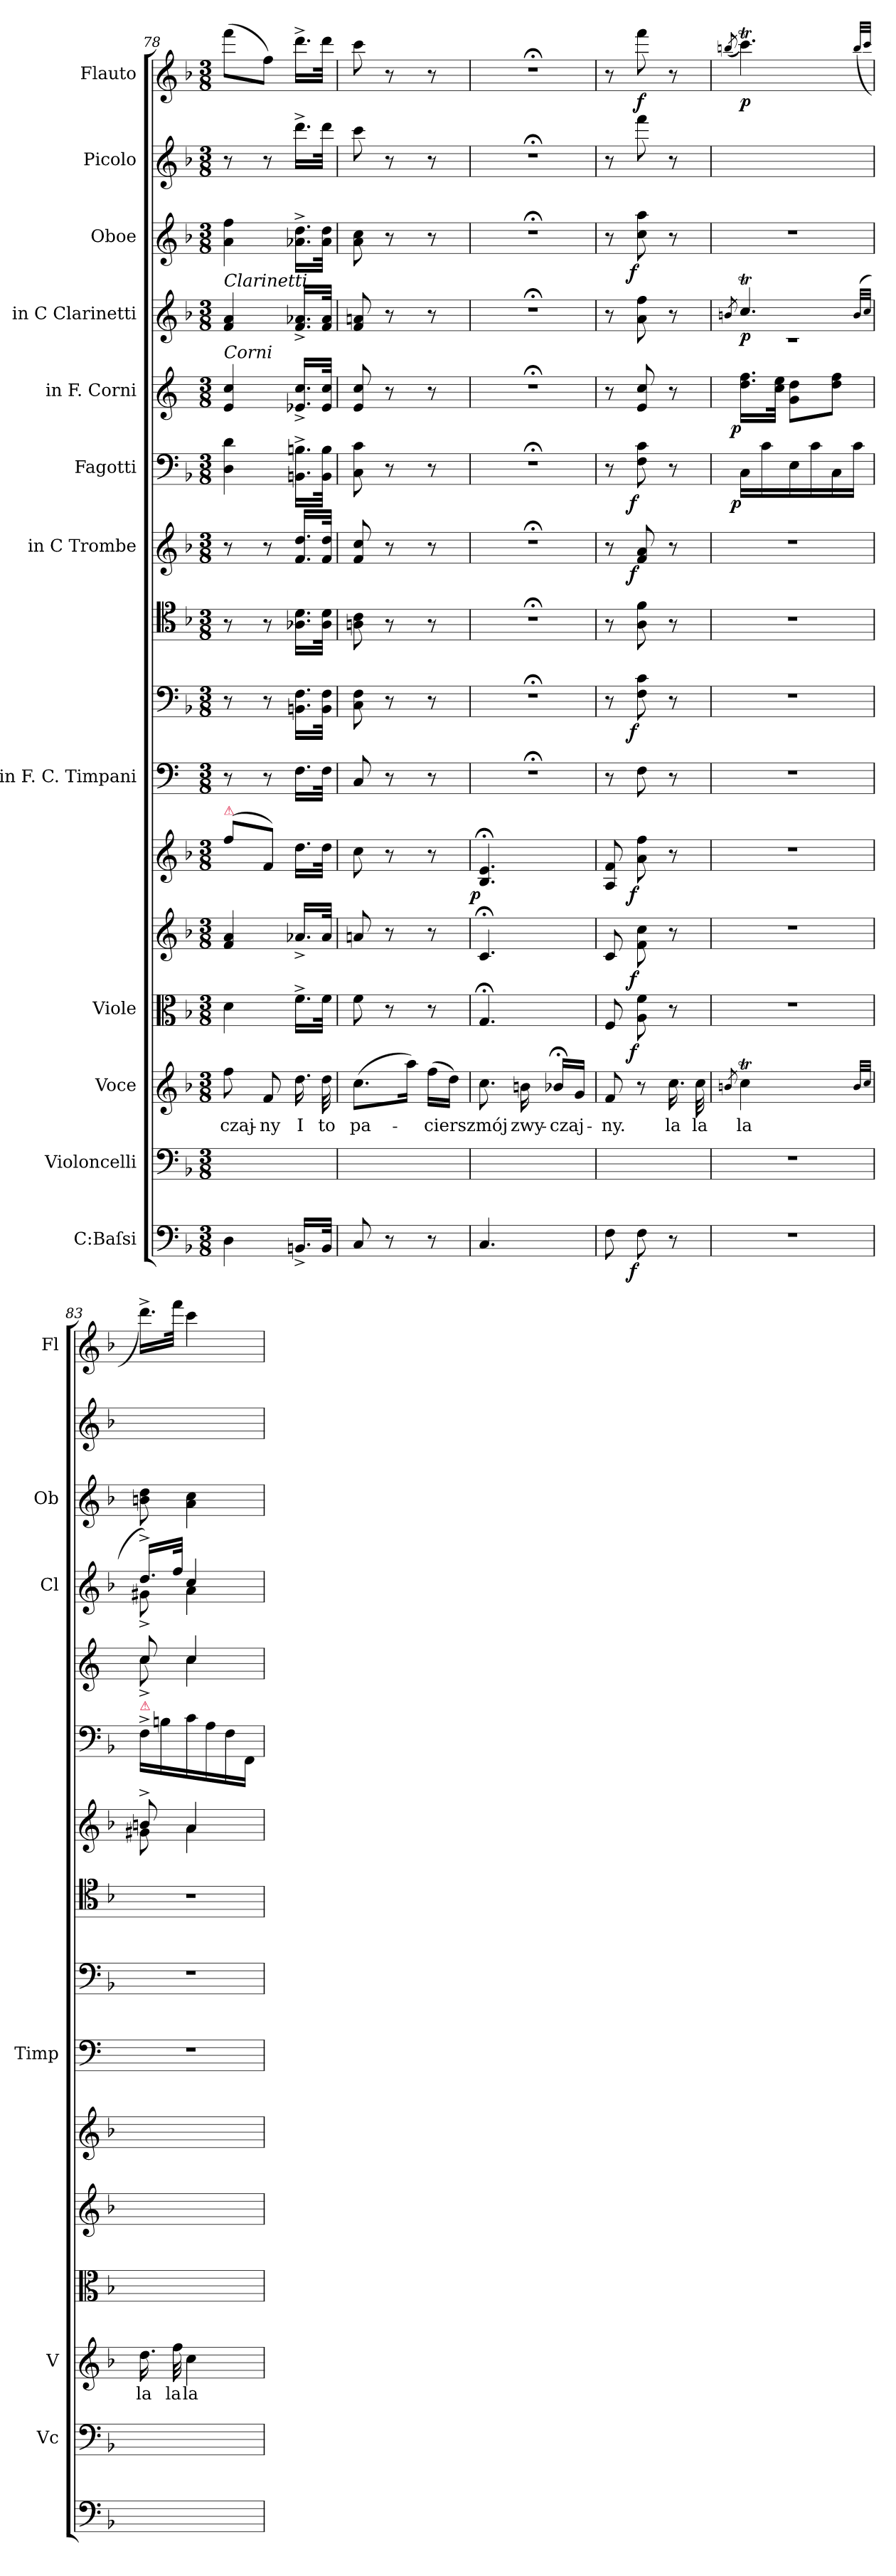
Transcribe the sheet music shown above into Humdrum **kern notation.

**kern	**dynam	**kern	**kern	**text	**kern	**dynam	**kern	**dynam	**kern	**dynam	**kern	**kern	**dynam	**kern	**kern	**dynam	**kern	**dynam	**kern	**dynam	**kern	**dynam	**kern	**dynam	**kern	**kern	**dynam
*part16	*part16	*part15	*part14	*part14	*part13	*part13	*part12	*part12	*part11	*part11	*part10	*part9	*part9	*part8	*part7	*part7	*part6	*part6	*part5	*part5	*part4	*part4	*part3	*part3	*part2	*part1	*part1
*staff16	*staff16	*staff15	*staff14	*staff14	*staff13	*staff13	*staff12	*staff12	*staff11	*staff11	*staff10	*staff9	*staff9	*staff8	*staff7	*staff7	*staff6	*staff6	*staff5	*staff5	*staff4	*staff4	*staff3	*staff3	*staff2	*staff1	*staff1
*I"C:Baſsi	*	*I"Violoncelli	*I"Voce	*	*I"Viole	*	*	*	*	*	*I"in F. C. Timpani	*	*	*	*I"in C Trombe	*	*I"Fagotti	*	*I"in F. Corni	*	*I"in C Clarinetti	*	*I"Oboe	*	*I"Picolo	*I"Flauto	*
*	*	*I'Vc	*I'V	*	*	*	*	*	*	*	*I'Timp	*	*	*	*	*	*	*	*	*	*I'Cl	*	*I'Ob	*	*	*I'Fl	*
*clefF4	*	*clefF4	*clefG2	*	*clefC3	*	*clefG2	*	*clefG2	*	*clefF4	*clefF4	*	*clefC4	*clefG2	*	*clefF4	*	*clefG2	*	*clefG2	*	*clefG2	*	*clefG2	*clefG2	*
*	*	*	*	*	*	*	*	*	*	*	*	*	*	*	*	*	*	*	*ITrd4c7	*	*	*	*	*	*ITrd-7c-12	*	*
*k[b-]	*	*k[b-]	*k[b-]	*	*k[b-]	*	*k[b-]	*	*k[b-]	*	*k[]	*k[b-]	*	*k[b-]	*k[b-]	*	*k[b-]	*	*k[b-]	*	*k[b-]	*	*k[b-]	*	*k[b-]	*k[b-]	*
*M3/8	*	*M3/8	*M3/8	*	*M3/8	*	*M3/8	*	*M3/8	*	*M3/8	*M3/8	*	*M3/8	*M3/8	*	*M3/8	*	*M3/8	*	*M3/8	*	*M3/8	*	*M3/8	*M3/8	*
=78	=78	=78	=78	=78	=78	=78	=78	=78	=78	=78	=78	=78	=78	=78	=78	=78	=78	=78	=78	=78	=78	=78	=78	=78	=78	=78	=78
!	!	!	!	!	!	!	!	!	!	!	!	!	!	!	!	!	!	!	!	!	!LO:TX:a:i:t=Clarinetti	!	!	!	!	!	!
!	!	!	!	!	!	!	!	!	!	!	!	!	!	!	!	!	!	!	!LO:TX:a:i:t=Corni	!	!	!	!	!	!	!	!
!	!	!	!	!	!	!	!	!	!LO:TX:a:color=crimson:t=⚠	!	!	!	!	!	!	!	!	!	!	!	!	!	!	!	!	!	!
4D\	.	4D\yy	8ff\	-czaj-	4d\	.	4f/ 4a/	.	(>8ff\L	.	8r	8r	.	8r	8r	.	4D\ 4d\	.	4A/ 4f/	.	4f/ 4a/	.	4a\ 4ff\	.	8r	(8fff\L	.
.	.	.	8f/	-ny	.	.	.	.	8f/J)	.	8r	8r	.	8r	8r	.	.	.	.	.	.	.	.	.	8r	8ff\J)	.
16.BBn^/LL	.	16.BBn^/LLyy	16.dd\	I	16.f^>\LL	.	16.a-X^>/LL	.	16.dd\LL	.	16.F\LL	16.BBn\ 16.F\LL	.	16.A-X\ 16.d\LL	16.f/ 16.dd/LL	.	16.BBn^<\ 16.Bn^<\LL	.	16.A-X^/ 16.f^/LL	.	16.f^>/ 16.a-X^>/LL	.	16.a-X^<\ 16.dd^<\LL	.	16.dddd^<\LL	16.ddd^<\LL	.
32BB/JJk	.	32BB/JJkyy	32dd\	to	32f\JJk	.	32a-/JJk	.	32dd\JJk	.	32F\JJk	32BB\ 32F\JJk	.	32A-\ 32d\JJk	32f/ 32dd/JJk	.	32BB\ 32B\JJk	.	32A-/ 32f/JJk	.	32f/ 32a-/JJk	.	32a-\ 32dd\JJk	.	32dddd\JJk	32ddd\JJk	.
=79	=79	=79	=79	=79	=79	=79	=79	=79	=79	=79	=79	=79	=79	=79	=79	=79	=79	=79	=79	=79	=79	=79	=79	=79	=79	=79	=79
8C/	.	8C/yy	(8.cc\L	pa-	8f\	.	8an/	.	8cc\	.	8C/	8C\ 8F\	.	8An\ 8c\	8f/ 8cc/	.	8C\ 8c\	.	8A/ 8f/	.	8f/ 8an/	.	8a\ 8cc\	.	8cccc\	8ccc\	.
8r	.	8ryy	.	.	8r	.	8r	.	8r	.	8r	8r	.	8r	8r	.	8r	.	8r	.	8r	.	8r	.	8r	8r	.
.	.	.	16aa\Jk)	.	.	.	.	.	.	.	.	.	.	.	.	.	.	.	.	.	.	.	.	.	.	.	.
8r	.	8ryy	(16ff\LL	-ciersz	8r	.	8r	.	8r	.	8r	8r	.	8r	8r	.	8r	.	8r	.	8r	.	8r	.	8r	8r	.
.	.	.	16dd\JJ)	.	.	.	.	.	.	.	.	.	.	.	.	.	.	.	.	.	.	.	.	.	.	.	.
=80	=80	=80	=80	=80	=80	=80	=80	=80	=80	=80	=80	=80	=80	=80	=80	=80	=80	=80	=80	=80	=80	=80	=80	=80	=80	=80	=80
!	!	!	!	!	!	!	!	!	!	!LO:DY:rj	!	!	!	!	!	!	!	!	!	!	!	!	!	!	!	!	!
4.C/	.	4.C/yy	8.cc\	mój	4.G;</	.	4.c;/	.	4.B-;</ 4.e;</	p	4.r;<	4.r;<	.	4.r;<	4.r;<	.	4.r;<	.	4.r;<	.	4.r;<	.	4.r;<	.	4.r;<	4.r;<	.
.	.	.	16bn\	zwy-	.	.	.	.	.	.	.	.	.	.	.	.	.	.	.	.	.	.	.	.	.	.	.
.	.	.	16b-X;</LL	-czaj-	.	.	.	.	.	.	.	.	.	.	.	.	.	.	.	.	.	.	.	.	.	.	.
.	.	.	16g/JJ	.	.	.	.	.	.	.	.	.	.	.	.	.	.	.	.	.	.	.	.	.	.	.	.
=81	=81	=81	=81	=81	=81	=81	=81	=81	=81	=81	=81	=81	=81	=81	=81	=81	=81	=81	=81	=81	=81	=81	=81	=81	=81	=81	=81
8F\	.	8F\yy	8f/	-ny.	8F/	.	8c/	.	8A/ 8f/	.	8r	8r	.	8r	8r	.	8r	.	8r	.	8r	.	8r	.	8r	8r	.
!	!LO:DY:rj	!	!	!	!	!LO:DY:rj	!	!LO:DY:rj	!	!LO:DY:rj	!	!	!LO:DY:rj	!	!	!LO:DY:rj	!	!LO:DY:rj	!	!	!	!	!	!LO:DY:rj	!	!	!
8F\	f	8F\yy	8r	.	8A\ 8f\	f	8f\ 8cc\	f	8a\ 8ff\	f	8F\	8F\ 8c\	f	8A\ 8f\	8f/ 8a/	f	8F\ 8c\	f	8A/ 8f/	.	8a\ 8ff\	.	8cc\ 8aa\	f	8ffff\	8fff\	f
8r	.	8ryy	16.cc\	la	8r	.	8r	.	8r	.	8r	8r	.	8r	8r	.	8r	.	8r	.	8r	.	8r	.	8r	8r	.
.	.	.	32cc\	la	.	.	.	.	.	.	.	.	.	.	.	.	.	.	.	.	.	.	.	.	.	.	.
=82	=82	=82	=82	=82	=82	=82	=82	=82	=82	=82	=82	=82	=82	=82	=82	=82	=82	=82	=82	=82	=82	=82	=82	=82	=82	=82	=82
.	.	.	8qbn/	.	.	.	.	.	.	.	.	.	.	.	.	.	.	.	.	.	8qbn/	.	.	.	.	(8qbbn/	.
!	!	!	!LO:N:vis=4	!	!	!	!	!	!	!	!	!	!	!	!	!	!	!LO:DY:rj	!	!LO:DY:rj	!	!	!	!	!	!	!
*	*	*	*	*	*	*	*	*	*	*	*	*	*	*	*	*	*	*	*	*	*^	*	*	*	*	*	*
4.r	.	4.r	4.ccT\	la	4.r	.	4.r	.	4.r	.	4.r	4.r	.	4.r	4.r	.	16C\LL	p	16.g\ 16.b-\LL	p	4.ccT/	4.rc	p	4.r	.	4.ryy	4.cccT\)	p
.	.	.	.	.	.	.	.	.	.	.	.	.	.	.	.	.	16c\	.	.	.	.	.	.	.	.	.	.	.
.	.	.	.	.	.	.	.	.	.	.	.	.	.	.	.	.	.	.	32f\ 32a\JJk	.	.	.	.	.	.	.	.	.
.	.	.	.	.	.	.	.	.	.	.	.	.	.	.	.	.	16E\	.	8c\ 8g\L	.	.	.	.	.	.	.	.	.
.	.	.	.	.	.	.	.	.	.	.	.	.	.	.	.	.	16c\	.	.	.	.	.	.	.	.	.	.	.
.	.	.	.	.	.	.	.	.	.	.	.	.	.	.	.	.	16C\	.	8g\ 8b-\J	.	.	.	.	.	.	.	.	.
.	.	.	.	.	.	.	.	.	.	.	.	.	.	.	.	.	16c\JJ	.	.	.	.	.	.	.	.	.	.	.
.	.	.	32qqb/LLL	.	.	.	.	.	.	.	.	.	.	.	.	.	.	.	.	.	(32qqb/LLL	.	.	.	.	.	(32qqbb/LLL	.
.	.	.	32qqcc/JJJ	.	.	.	.	.	.	.	.	.	.	.	.	.	.	.	.	.	32qqcc/JJJ	.	.	.	.	.	32qqccc/JJJ	.
=83	=83	=83	=83	=83	=83	=83	=83	=83	=83	=83	=83	=83	=83	=83	=83	=83	=83	=83	=83	=83	=83	=83	=83	=83	=83	=83	=83	=83
*	*	*	*	*	*	*	*	*	*	*	*	*	*	*	*^	*	*	*	*^	*	*	*	*	*	*	*	*	*
!	!	!	!	!	!	!	!	!	!	!	!	!	!	!	!	!	!	!LO:TX:a:color=crimson:t=⚠	!	!	!	!	!	!	!	!	!	!	!	!
4.ryy	.	4.ryy	16.ddTTT\	la	4.ryy	.	4.ryy	.	4.ryy	.	4.r	4.r	.	4.r	8bn^</	8g#X\	.	16F^<\LL	.	8f/	8f^<\	.	16.ddTTT^/LL)	8g#X^\	.	8bn\ 8dd\	.	4.ryy	16.dddTTT^<\LL)	.
.	.	.	.	.	.	.	.	.	.	.	.	.	.	.	.	.	.	16Bn\	.	.	.	.	.	.	.	.	.	.	.	.
.	.	.	32ff\	la	.	.	.	.	.	.	.	.	.	.	.	.	.	.	.	.	.	.	32ff/JJk	.	.	.	.	.	32fff\JJk	.
.	.	.	4cc\	la	.	.	.	.	.	.	.	.	.	.	4a/	4a\	.	16c\	.	4f/	4f\	.	4cc/	4a\	.	4a\ 4cc\	.	.	4ccc\	.
.	.	.	.	.	.	.	.	.	.	.	.	.	.	.	.	.	.	16A\	.	.	.	.	.	.	.	.	.	.	.	.
.	.	.	.	.	.	.	.	.	.	.	.	.	.	.	.	.	.	16F\	.	.	.	.	.	.	.	.	.	.	.	.
.	.	.	.	.	.	.	.	.	.	.	.	.	.	.	.	.	.	16FF/JJ	.	.	.	.	.	.	.	.	.	.	.	.
*	*	*	*	*	*	*	*	*	*	*	*	*	*	*	*	*	*	*	*	*v	*v	*	*	*	*	*	*	*	*	*
*	*	*	*	*	*	*	*	*	*	*	*	*	*	*	*v	*v	*	*	*	*	*	*v	*v	*	*	*	*	*	*
=	=	=	=	=	=	=	=	=	=	=	=	=	=	=	=	=	=	=	=	=	=	=	=	=	=	=	=
*-	*-	*-	*-	*-	*-	*-	*-	*-	*-	*-	*-	*-	*-	*-	*-	*-	*-	*-	*-	*-	*-	*-	*-	*-	*-	*-	*-
